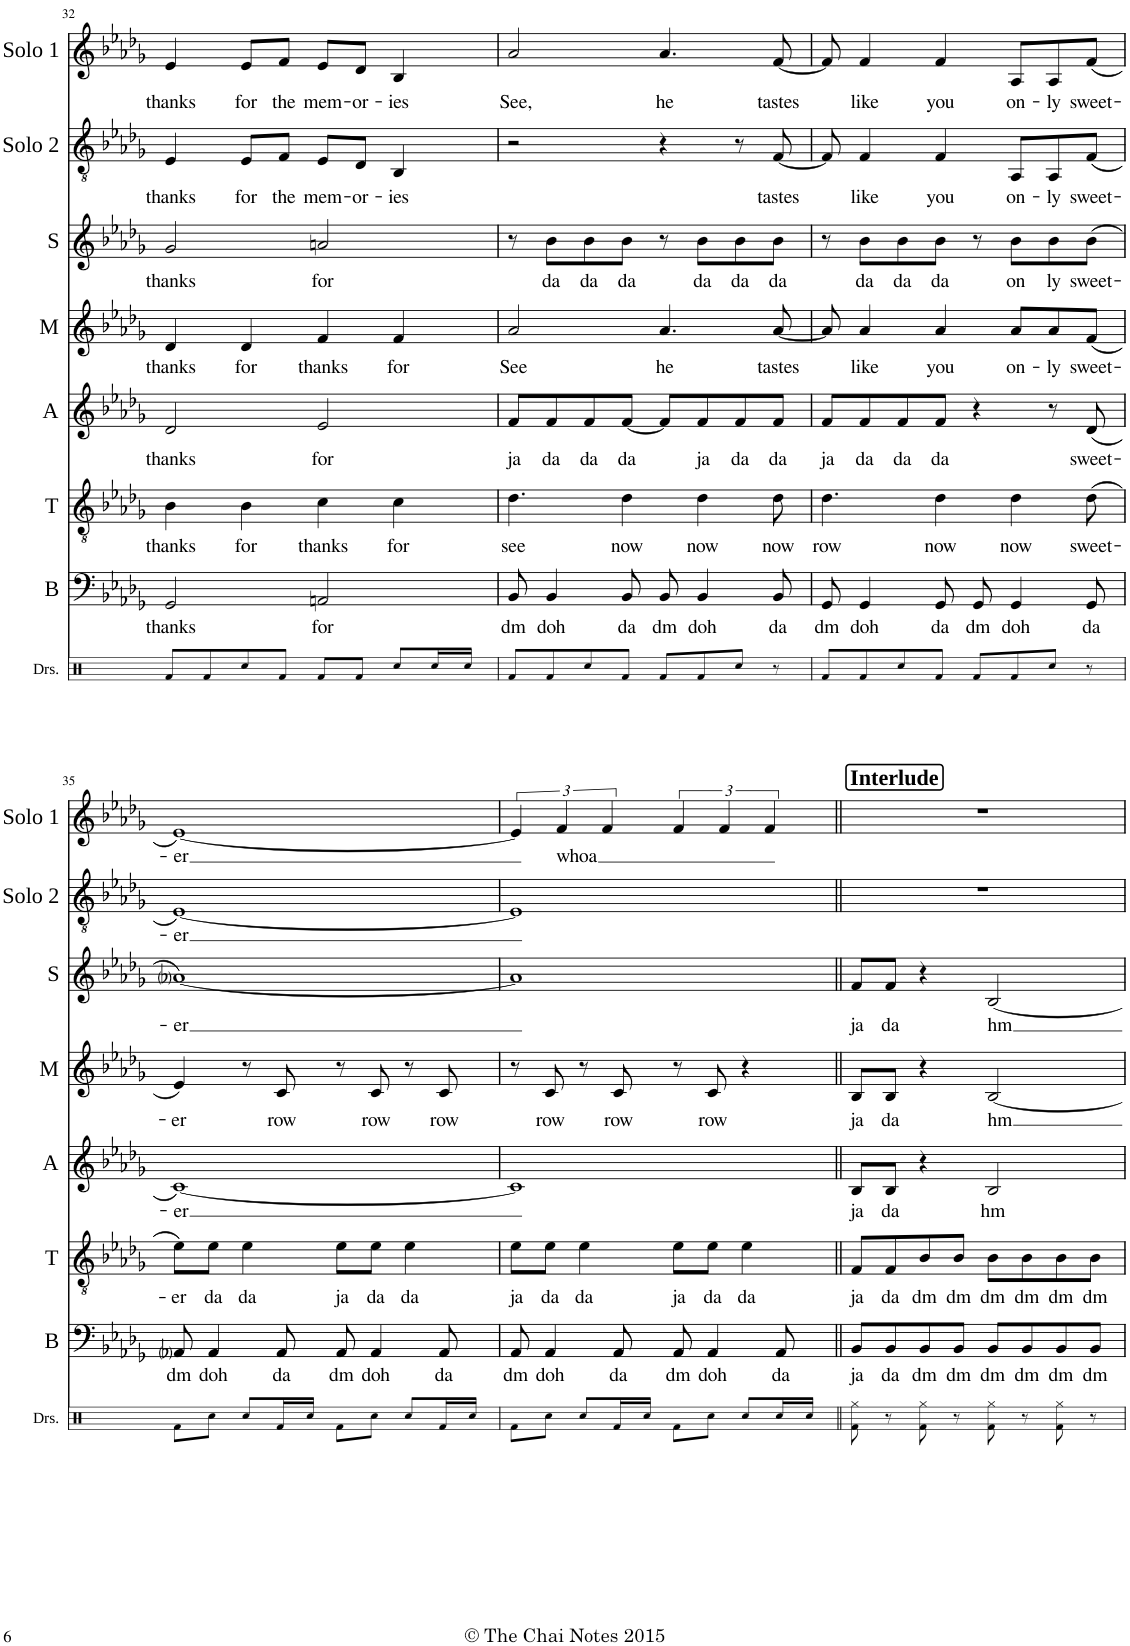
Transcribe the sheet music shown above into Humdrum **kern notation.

**kern	**text	**kern	**text	**kern	**text	**kern	**text	**kern	**text	**kern	**text	**kern	**text
*part7	*part7	*part6	*part6	*part5	*part5	*part4	*part4	*part3	*part3	*part2	*part2	*part1	*part1
*staff7	*staff7	*staff6	*staff6	*staff5	*staff5	*staff4	*staff4	*staff3	*staff3	*staff2	*staff2	*staff1	*staff1
*I"Bass	*	*I"Tenor	*	*I"Alto	*	*I"Mezzo	*	*I"Soprano	*	*I"Solo 2	*	*I"Solo 1	*
*I'B	*	*I'T	*	*I'A	*	*I'M	*	*I'S	*	*I'Solo 2	*	*I'Solo 1	*
!!LO:PB:g=z
*clefF4	*	*clefGv2	*	*clefG2	*	*clefG2	*	*clefG2	*	*clefGv2	*	*clefG2	*
*k[b-e-a-d-g-]	*	*k[b-e-a-d-g-]	*	*k[b-e-a-d-g-]	*	*k[b-e-a-d-g-]	*	*k[b-e-a-d-g-]	*	*k[b-e-a-d-g-]	*	*k[b-e-a-d-g-]	*
*M4/4	*	*M4/4	*	*M4/4	*	*M4/4	*	*M4/4	*	*M4/4	*	*M4/4	*
=32	=32	=32	=32	=32	=32	=32	=32	=32	=32	=32	=32	=32	=32
!	!LO:LY:b	!	!LO:LY:b	!	!LO:LY:b	!	!LO:LY:b	!	!LO:LY:b	!	!LO:LY:b	!	!LO:LY:b
2GG-/	thanks	4B-\	thanks	2d-/	thanks	4d-/	thanks	2g-/	thanks	4E-/	thanks	4e-/	thanks
!	!	!	!LO:LY:b	!	!	!	!LO:LY:b	!	!	!	!LO:LY:b	!	!LO:LY:b
.	.	4B-\	for	.	.	4d-/	for	.	.	8E-/L	for	8e-/L	for
!	!	!	!	!	!	!	!	!	!	!	!LO:LY:b	!	!LO:LY:b
.	.	.	.	.	.	.	.	.	.	8F/J	the	8f/J	the
!	!LO:LY:b	!	!LO:LY:b	!	!LO:LY:b	!	!LO:LY:b	!	!LO:LY:b	!	!LO:LY:b	!	!LO:LY:b
2AAn/	for	4c\	thanks	2e-/	for	4f/	thanks	2an/	for	8E-/L	mem-	8e-/L	mem-
!	!	!	!	!	!	!	!	!	!	!	!LO:LY:b	!	!LO:LY:b
.	.	.	.	.	.	.	.	.	.	8D-/J	-or-	8d-/J	-or-
!	!	!	!LO:LY:b	!	!	!	!LO:LY:b	!	!	!	!LO:LY:b	!	!LO:LY:b
.	.	4c\	for	.	.	4f/	for	.	.	4BB-/	-ies	4B-/	-ies
=33	=33	=33	=33	=33	=33	=33	=33	=33	=33	=33	=33	=33	=33
!	!LO:LY:b	!	!LO:LY:b	!	!LO:LY:b	!	!LO:LY:b	!	!	!	!	!	!LO:LY:b
8BB-/	dm	4.d-\	see	8f/L	ja	2a-/	See	8r	.	2r	.	2a-/	See,
!	!LO:LY:b	!	!	!	!LO:LY:b	!	!	!	!LO:LY:b	!	!	!	!
4BB-/	doh	.	.	8f/	da	.	.	8b-\L	da	.	.	.	.
!	!	!	!	!	!LO:LY:b	!	!	!	!LO:LY:b	!	!	!	!
.	.	.	.	8f/	da	.	.	8b-\	da	.	.	.	.
!	!LO:LY:b	!	!LO:LY:b	!	!LO:LY:b	!	!	!	!LO:LY:b	!	!	!	!
8BB-/	da	4d-\	now	[8f/J	da	.	.	8b-\J	da	.	.	.	.
!	!LO:LY:b	!	!	!	!	!	!LO:LY:b	!	!	!	!	!	!LO:LY:b
8BB-/	dm	.	.	8f/L]	.	4.a-/	he	8r	.	4r	.	4.a-/	he
!	!LO:LY:b	!	!LO:LY:b	!	!LO:LY:b	!	!	!	!LO:LY:b	!	!	!	!
4BB-/	doh	4d-\	now	8f/	ja	.	.	8b-\L	da	.	.	.	.
!	!	!	!	!	!LO:LY:b	!	!	!	!LO:LY:b	!	!	!	!
.	.	.	.	8f/	da	.	.	8b-\	da	8r	.	.	.
!	!LO:LY:b	!	!LO:LY:b	!	!LO:LY:b	!	!LO:LY:b	!	!LO:LY:b	!	!LO:LY:b	!	!LO:LY:b
8BB-/	da	8d-\	now	8f/J	da	[8a-/	tastes	8b-\J	da	[8F/	tastes	[8f/	tastes
=34	=34	=34	=34	=34	=34	=34	=34	=34	=34	=34	=34	=34	=34
!	!LO:LY:b	!	!LO:LY:b	!	!LO:LY:b	!	!	!	!	!	!	!	!
8GG-/	dm	4.d-\	row	8f/L	ja	8a-/]	.	8r	.	8F/]	.	8f/]	.
!	!LO:LY:b	!	!	!	!LO:LY:b	!	!LO:LY:b	!	!LO:LY:b	!	!LO:LY:b	!	!LO:LY:b
4GG-/	doh	.	.	8f/	da	4a-/	like	8b-\L	da	4F/	like	4f/	like
!	!	!	!	!	!LO:LY:b	!	!	!	!LO:LY:b	!	!	!	!
.	.	.	.	8f/	da	.	.	8b-\	da	.	.	.	.
!	!LO:LY:b	!	!LO:LY:b	!	!LO:LY:b	!	!LO:LY:b	!	!LO:LY:b	!	!LO:LY:b	!	!LO:LY:b
8GG-/	da	4d-\	now	8f/J	da	4a-/	you	8b-\J	da	4F/	you	4f/	you
!	!LO:LY:b	!	!	!	!	!	!	!	!	!	!	!	!
8GG-/	dm	.	.	4r	.	.	.	8r	.	.	.	.	.
!	!LO:LY:b	!	!LO:LY:b	!	!	!	!LO:LY:b	!	!LO:LY:b	!	!LO:LY:b	!	!LO:LY:b
4GG-/	doh	4d-\	now	.	.	8a-/L	on-	8b-\L	on	8AA-/L	on-	8A-/L	on-
!	!	!	!	!	!	!	!LO:LY:b	!	!LO:LY:b	!	!LO:LY:b	!	!LO:LY:b
.	.	.	.	8r	.	8a-/	-ly	8b-\	ly	8AA-/	-ly	8A-/	-ly
!	!LO:LY:b	!	!LO:LY:b	!	!LO:LY:b	!	!LO:LY:b	!	!LO:LY:b	!	!LO:LY:b	!	!LO:LY:b
8GG-/	da	(8d-\	sweet-	(8d-/	sweet-	(8f/J	sweet-	(8b-\J	sweet-	(8F/J	sweet-	(8f/J	sweet-
!!LO:LB:g=z
=35	=35	=35	=35	=35	=35	=35	=35	=35	=35	=35	=35	=35	=35
!	!LO:LY:b	!	!LO:LY:b	!	!LO:LY:b	!	!LO:LY:b	!	!LO:LY:b	!	!LO:LY:b	!	!LO:LY:b
8AA-i/	dm	8e-\L)	-er	[1c)	-er	4e-/)	-er	[1a-i)	-er	[1E-)	-er	[1e-)	-er
!	!LO:LY:b	!	!LO:LY:b	!	!	!	!	!	!	!	!	!	!
4AA-/	doh	8e-\J	da	.	.	.	.	.	.	.	.	.	.
!	!	!	!LO:LY:b	!	!	!	!	!	!	!	!	!	!
.	.	4e-\	da	.	.	8r	.	.	.	.	.	.	.
!	!LO:LY:b	!	!	!	!	!	!LO:LY:b	!	!	!	!	!	!
8AA-/	da	.	.	.	.	8c/	row	.	.	.	.	.	.
!	!LO:LY:b	!	!LO:LY:b	!	!	!	!	!	!	!	!	!	!
8AA-/	dm	8e-\L	ja	.	.	8r	.	.	.	.	.	.	.
!	!LO:LY:b	!	!LO:LY:b	!	!	!	!LO:LY:b	!	!	!	!	!	!
4AA-/	doh	8e-\J	da	.	.	8c/	row	.	.	.	.	.	.
!	!	!	!LO:LY:b	!	!	!	!	!	!	!	!	!	!
.	.	4e-\	da	.	.	8r	.	.	.	.	.	.	.
!	!LO:LY:b	!	!	!	!	!	!LO:LY:b	!	!	!	!	!	!
8AA-/	da	.	.	.	.	8c/	row	.	.	.	.	.	.
=36	=36	=36	=36	=36	=36	=36	=36	=36	=36	=36	=36	=36	=36
!	!LO:LY:b	!	!LO:LY:b	!	!	!	!	!	!	!	!	!	!
8AA-/	dm	8e-\L	ja	1c]	.	8r	.	1a-]	.	1E-]	.	6e-/]	.
!	!LO:LY:b	!	!LO:LY:b	!	!	!	!LO:LY:b	!	!	!	!	!	!
4AA-/	doh	8e-\J	da	.	.	8c/	row	.	.	.	.	.	.
!	!	!	!	!	!	!	!	!	!	!	!	!	!LO:LY:b
.	.	.	.	.	.	.	.	.	.	.	.	6f/	whoa
!	!	!	!LO:LY:b	!	!	!	!	!	!	!	!	!	!
.	.	4e-\	da	.	.	8r	.	.	.	.	.	.	.
.	.	.	.	.	.	.	.	.	.	.	.	6f/	.
!	!LO:LY:b	!	!	!	!	!	!LO:LY:b	!	!	!	!	!	!
8AA-/	da	.	.	.	.	8c/	row	.	.	.	.	.	.
!	!LO:LY:b	!	!LO:LY:b	!	!	!	!	!	!	!	!	!	!
8AA-/	dm	8e-\L	ja	.	.	8r	.	.	.	.	.	6f/	.
!	!LO:LY:b	!	!LO:LY:b	!	!	!	!LO:LY:b	!	!	!	!	!	!
4AA-/	doh	8e-\J	da	.	.	8c/	row	.	.	.	.	.	.
.	.	.	.	.	.	.	.	.	.	.	.	6f/	.
!	!	!	!LO:LY:b	!	!	!	!	!	!	!	!	!	!
.	.	4e-\	da	.	.	4r	.	.	.	.	.	.	.
.	.	.	.	.	.	.	.	.	.	.	.	6f/	.
!	!LO:LY:b	!	!	!	!	!	!	!	!	!	!	!	!
8AA-/	da	.	.	.	.	.	.	.	.	.	.	.	.
!!LO:REH:place=s1:a:B:cj:fs=13.6383:t=Interlude
=37||	=37||	=37||	=37||	=37||	=37||	=37||	=37||	=37||	=37||	=37||	=37||	=37||	=37||
!	!LO:LY:b	!	!LO:LY:b	!	!LO:LY:b	!	!LO:LY:b	!	!LO:LY:b	!	!	!	!
8BB-/L	ja	8F/L	ja	8B-/L	ja	8B-/L	ja	8f/L	ja	1r	.	1r	.
!	!LO:LY:b	!	!LO:LY:b	!	!LO:LY:b	!	!LO:LY:b	!	!LO:LY:b	!	!	!	!
8BB-/	da	8F/	da	8B-/J	da	8B-/J	da	8f/J	da	.	.	.	.
!	!LO:LY:b	!	!LO:LY:b	!	!	!	!	!	!	!	!	!	!
8BB-/	dm	8B-/	dm	4r	.	4r	.	4r	.	.	.	.	.
!	!LO:LY:b	!	!LO:LY:b	!	!	!	!	!	!	!	!	!	!
8BB-/J	dm	8B-/J	dm	.	.	.	.	.	.	.	.	.	.
!	!LO:LY:b	!	!LO:LY:b	!	!LO:LY:b	!	!LO:LY:b	!	!LO:LY:b	!	!	!	!
8BB-/L	dm	8B-\L	dm	2B-/	hm	[2B-/	hm	[2B-/	hm	.	.	.	.
!	!LO:LY:b	!	!LO:LY:b	!	!	!	!	!	!	!	!	!	!
8BB-/	dm	8B-\	dm	.	.	.	.	.	.	.	.	.	.
!	!LO:LY:b	!	!LO:LY:b	!	!	!	!	!	!	!	!	!	!
8BB-/	dm	8B-\	dm	.	.	.	.	.	.	.	.	.	.
!	!LO:LY:b	!	!LO:LY:b	!	!	!	!	!	!	!	!	!	!
8BB-/J	dm	8B-\J	dm	.	.	.	.	.	.	.	.	.	.
=	=	=	=	=	=	=	=	=	=	=	=	=	=
*-	*-	*-	*-	*-	*-	*-	*-	*-	*-	*-	*-	*-	*-
